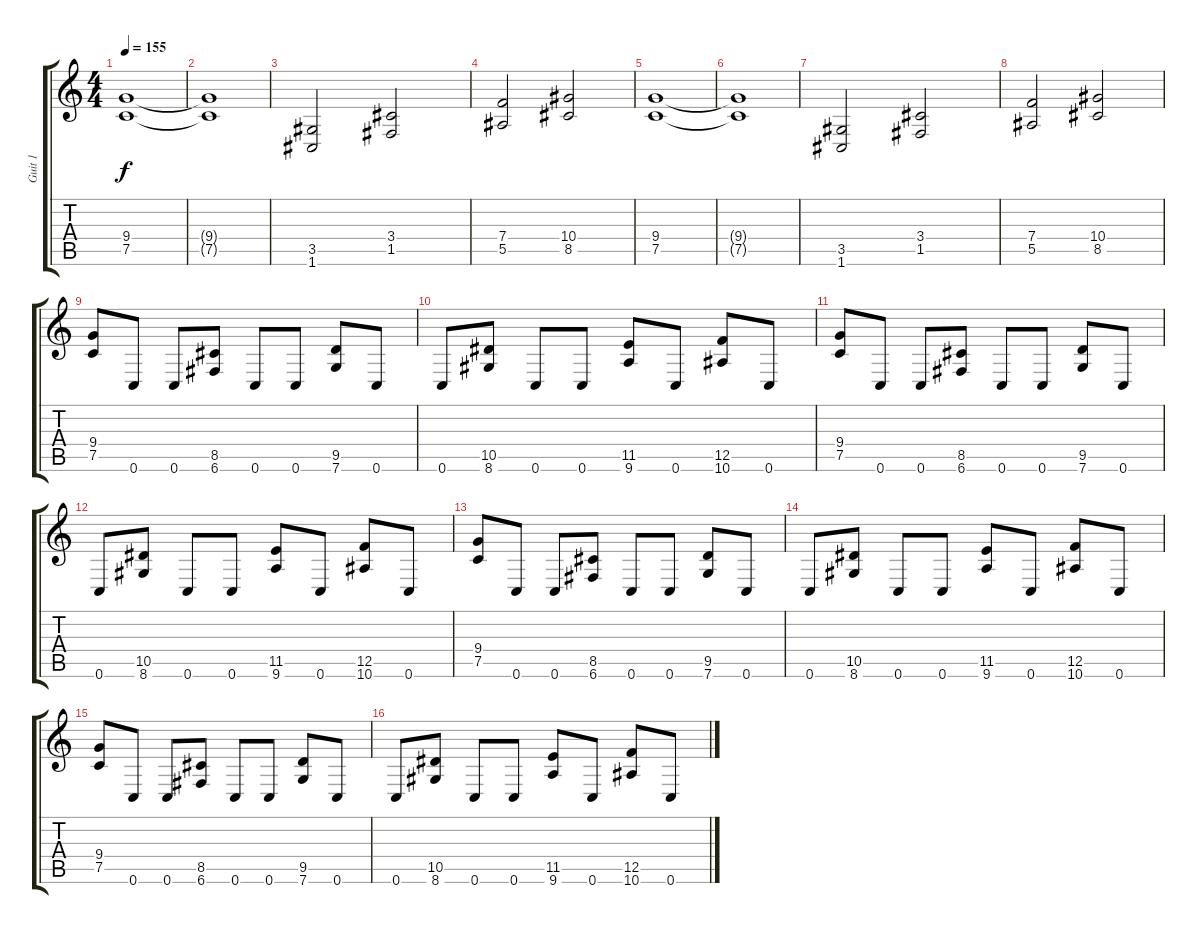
\track ("Guit 1" "Guit 1") {instrument distortionguitar}
\staff {score tabs}
\tuning (C4 G3 Eb3 Bb2 F2 C2) {hide}
\ts (4 4)
\tempo 155
\clef g2
\ks c
(9.4 7.5).1{dy f} |
(9.4{t} 7.5{t}).1 |
(3.5 1.6).2 (3.4 1.5).2 |
(7.4 5.5).2 (10.4 8.5).2 |
(9.4 7.5).1 |
(9.4{t} 7.5{t}).1 |
(3.5 1.6).2 (3.4 1.5).2 |
(7.4 5.5).2 (10.4 8.5).2 |
(9.4 7.5).8 0.6.8 0.6.8 (8.5 6.6).8 0.6.8 0.6.8 (9.5 7.6).8 0.6.8 |
0.6.8 (10.5 8.6).8 0.6.8 0.6.8 (11.5 9.6).8 0.6.8 (12.5 10.6).8 0.6.8 |
(9.4 7.5).8 0.6.8 0.6.8 (8.5 6.6).8 0.6.8 0.6.8 (9.5 7.6).8 0.6.8 |
0.6.8 (10.5 8.6).8 0.6.8 0.6.8 (11.5 9.6).8 0.6.8 (12.5 10.6).8 0.6.8 |
(9.4 7.5).8 0.6.8 0.6.8 (8.5 6.6).8 0.6.8 0.6.8 (9.5 7.6).8 0.6.8 |
0.6.8 (10.5 8.6).8 0.6.8 0.6.8 (11.5 9.6).8 0.6.8 (12.5 10.6).8 0.6.8 |
(9.4 7.5).8 0.6.8 0.6.8 (8.5 6.6).8 0.6.8 0.6.8 (9.5 7.6).8 0.6.8 |
0.6.8 (10.5 8.6).8 0.6.8 0.6.8 (11.5 9.6).8 0.6.8 (12.5 10.6).8 0.6.8
